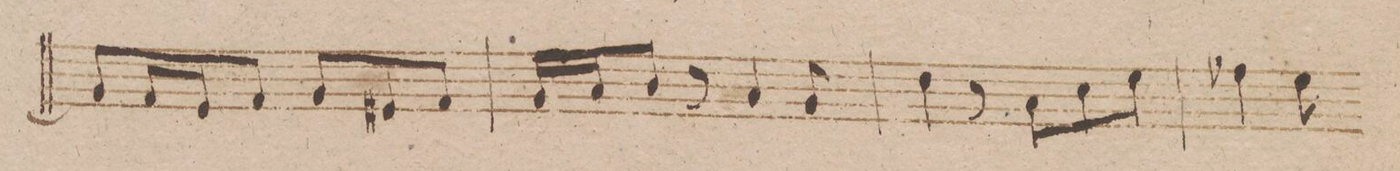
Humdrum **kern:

**kern	**dynam
*I"Violoncello et Baſso.	*
*clefF4	*
*k[b-e-]	*
*M6/8	*
8BB-/L]	.
16AA/L	.
16GG/J	.
8AA/J	.
8BB-/L	.
8GG#X/	.
8AA/J	.
=4	=4
16BB-/LL	.
16C/J	.
8D/J	.
8r	.
4C/	.
8BB-/	.
=5	=5
4F\	.
8r	.
8C\L	.
8E-\	.
8G\J	.
=6	=6
4A-X\	.
8G\	.
*-	*-
